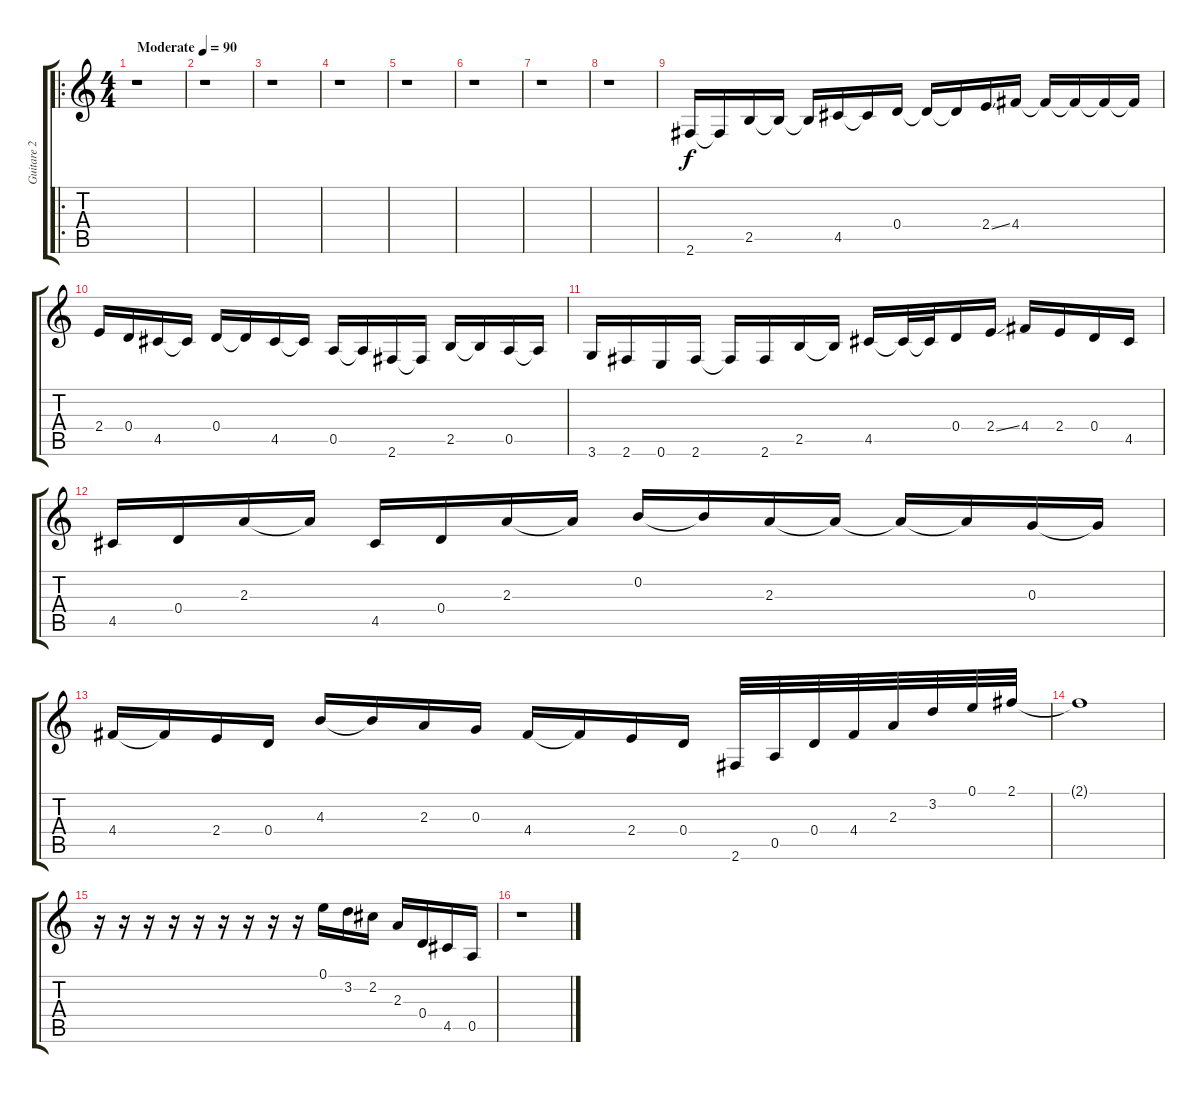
\track ("Guitare 2" "Guitare 2") {instrument acousticguitarsteel}
\staff {score tabs}
\tuning (E4 B3 G3 D3 A2 E2) {hide}
\ro
\ts (4 4)
\tempo (90 "Moderate")
\clef g2
\ks c
r.1{dy f instrument acousticguitarsteel} |
r.1 |
r.1 |
r.1 |
r.1 |
r.1 |
r.1 |
r.1 |
2.6.16 2.6{t}.16 2.5.16 2.5{t}.16 2.5{t}.16 4.5.16 4.5{t}.16 0.4.16 0.4{t}.16 0.4{t}.16 2.4{ss}.16 4.4.16 4.4{t}.16 4.4{t}.16 4.4{t}.16 4.4{t}.16 |
2.4.16 0.4.16 4.5.16 4.5{t}.16 0.4.16 0.4{t}.16 4.5.16 4.5{t}.16 0.5.16 0.5{t}.16 2.6.16 2.6{t}.16 2.5.16 2.5{t}.16 0.5.16 0.5{t}.16 |
3.6.16 2.6.16 0.6.16 2.6.16 2.6{t}.16 2.6.16 2.5.16 2.5{t}.16 4.5.16 4.5{t}.32 4.5{t}.32 0.4.16 2.4{ss}.16 4.4.16 2.4.16 0.4.16 4.5.16 |
4.5.16 0.4.16 2.3.16 2.3{t}.16 4.5.16 0.4.16 2.3.16 2.3{t}.16 0.2.16 0.2{t}.16 2.3.16 2.3{t}.16 2.3{t}.16 2.3{t}.16 0.3.16 0.3{t}.16 |
4.4.16 4.4{t}.16 2.4.16 0.4.16 4.3.16 4.3{t}.16 2.3.16 0.3.16 4.4.16 4.4{t}.16 2.4.16 0.4.16 2.6.32 0.5.32 0.4.32 4.4.32 2.3.32 3.2.32 0.1.32 2.1.32 |
2.1{t}.1 |
r.16 r.16 r.16 r.16 r.16 r.16 r.16 r.16 r.16 0.1.16 3.2.16 2.2.16 2.3.16 0.4.16 4.5.16 0.5.16 |
r.1
